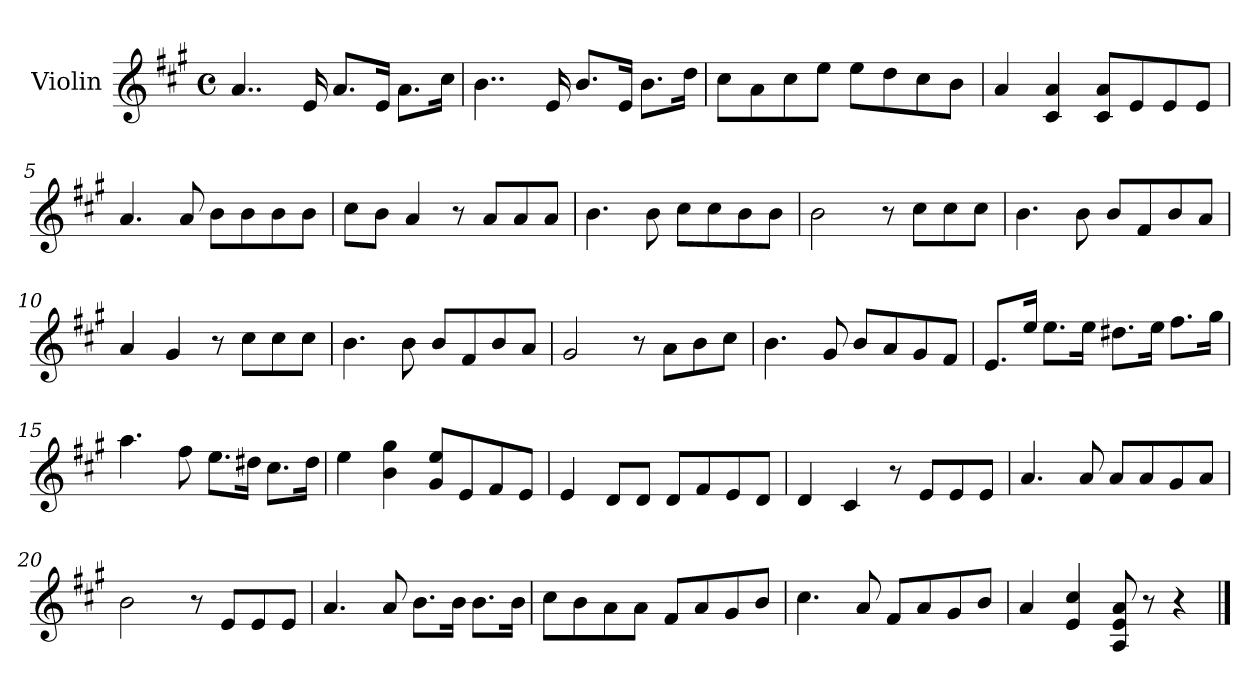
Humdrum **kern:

**kern
*part1
*staff1
*I"Violin
*I'Vln.
*clefG2
*k[f#c#g#]
*M4/4
*met(c)
=1
4..a/
16e/
8.a/L
16e/Jk
8.a\L
16cc#\Jk
=2
4..b\
16e/
8.b/L
16e/Jk
8.b\L
16dd\Jk
=3
8cc#\L
8a\
8cc#\
8ee\J
8ee\L
8dd\
8cc#\
8b\J
=4
4a/
4c#/ 4a/
8c#/ 8a/L
8e/
8e/
8e/J
!!LO:LB:g=z
=5
4.a/
8a/
8b\L
8b\
8b\
8b\J
=6
8cc#\L
8b\J
4a/
8r
8a/L
8a/
8a/J
=7
4.b\
8b\
8cc#\L
8cc#\
8b\
8b\J
=8
2b\
8r
8cc#\L
8cc#\
8cc#\J
=9
4.b\
8b\
8b/L
8f#/
8b/
8a/J
!!LO:LB:g=z
=10
4a/
4g#/
8r
8cc#\L
8cc#\
8cc#\J
=11
4.b\
8b\
8b/L
8f#/
8b/
8a/J
=12
2g#/
8r
8a\L
8b\
8cc#\J
=13
4.b\
8g#/
8b/L
8a/
8g#/
8f#/J
!!LO:LB:g=z
=14
8.e/L
16ee/Jk
8.ee\L
16ee\Jk
8.dd#X\L
16ee\Jk
8.ff#\L
16gg#\Jk
=15
4.aa\
8ff#\
8.ee\L
16dd#X\Jk
8.cc#\L
16dd#\Jk
=16
4ee\
4b\ 4gg#\
8g#/ 8ee/L
8e/
8f#/
8e/J
=17
4e/
8d/L
8d/J
8d/L
8f#/
8e/
8d/J
!!LO:LB:g=z
=18
4d/
4c#/
8r
8e/L
8e/
8e/J
=19
4.a/
8a/
8a/L
8a/
8g#/
8a/J
=20
2b\
8r
8e/L
8e/
8e/J
=21
4.a/
8a/
8.b\L
16b\Jk
8.b\L
16b\Jk
!!LO:LB:g=z
=22
8cc#\L
8b\
8a\
8a\J
8f#/L
8a/
8g#/
8b/J
=23
4.cc#\
8a/
8f#/L
8a/
8g#/
8b/J
=24
4a/
4e/ 4cc#/
8A/ 8e/ 8a/
8r
4r
==
*-
